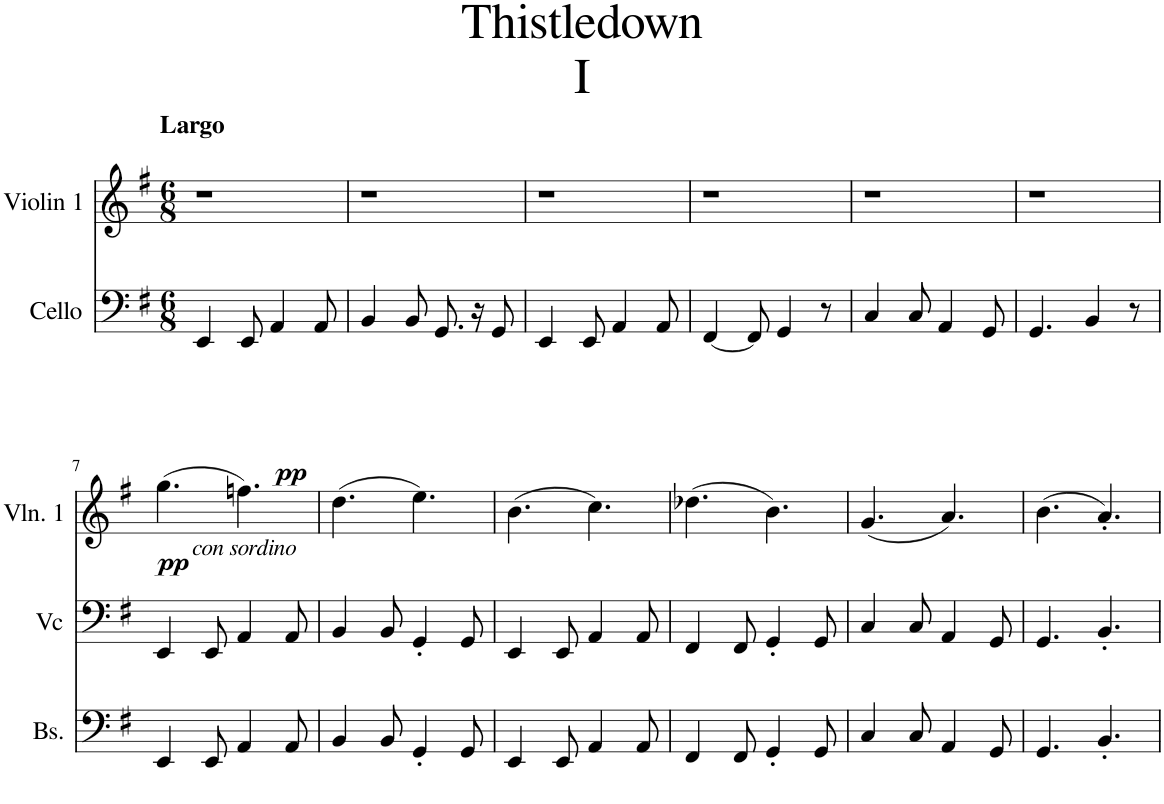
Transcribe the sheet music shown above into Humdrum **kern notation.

**kern	**dynam	**kern	**dynam	**kern	**dynam
*part3	*part3	*part2	*part2	*part1	*part1
*staff3	*staff3	*staff2	*staff2	*staff1	*staff1
*I"Bass	*	*I"Cello	*	*I"Violin 1	*
*I'Bs.	*	*	*	*I'Vln. 1	*
*stria5	*	*	*	*	*
*clefF4	*	*clefF4	*	*clefG2	*
*k[f#]	*	*k[f#]	*	*k[f#]	*
*M6/8	*	*M6/8	*	*M6/8	*
=1	=1	=1	=1	=1	=1
!	!	!	!	!LO:TX:a:B:t=Largo	!
!	!	!	!LO:DY:b	!	!
2.r	.	4EE/	pp	2.r	.
.	.	8EE/	.	.	.
.	.	4AA/	.	.	.
.	.	8AA/	.	.	.
=2	=2	=2	=2	=2	=2
2.r	.	4BB/	.	2.r	.
.	.	8BB/	.	.	.
.	.	8.GG/	.	.	.
.	.	16r	.	.	.
.	.	8GG/	.	.	.
=3	=3	=3	=3	=3	=3
2.r	.	4EE/	.	2.r	.
.	.	8EE/	.	.	.
.	.	4AA/	.	.	.
.	.	8AA/	.	.	.
=4	=4	=4	=4	=4	=4
2.r	.	[4FF#/	.	2.r	.
.	.	8FF#/]	.	.	.
.	.	4GG/	.	.	.
.	.	8r	.	.	.
=5	=5	=5	=5	=5	=5
2.r	.	4C/	.	2.r	.
.	.	8C/	.	.	.
.	.	4AA/	.	.	.
.	.	8GG/	.	.	.
=6	=6	=6	=6	=6	=6
2.r	.	4.GG/	.	2.r	.
.	.	4BB/	.	.	.
.	.	8r	.	.	.
!!LO:LB:g=z
=7	=7	=7	=7	=7	=7
!	!	!	!	!LO:TX:b:i:t=con sordino	!
!	!LO:DY:b	!	!	!	!LO:DY:b
4EE/	pp	4EE/	.	(4.gg\	pp
8EE/	.	8EE/	.	.	.
4AA/	.	4AA/	.	4.ffn\)	.
8AA/	.	8AA/	.	.	.
=8	=8	=8	=8	=8	=8
4BB/	.	4BB/	.	(4.dd\	.
8BB/	.	8BB/	.	.	.
4GG'/	.	4GG'/	.	4.ee\)	.
8GG/	.	8GG/	.	.	.
=9	=9	=9	=9	=9	=9
4EE/	.	4EE/	.	(4.b\	.
8EE/	.	8EE/	.	.	.
4AA/	.	4AA/	.	4.cc\)	.
8AA/	.	8AA/	.	.	.
=10	=10	=10	=10	=10	=10
4FF#/	.	4FF#/	.	(4.dd-X\	.
8FF#/	.	8FF#/	.	.	.
4GG'/	.	4GG'/	.	4.b\)	.
8GG/	.	8GG/	.	.	.
=11	=11	=11	=11	=11	=11
4C/	.	4C/	.	(4.g/	.
8C/	.	8C/	.	.	.
4AA/	.	4AA/	.	4.a/)	.
8GG/	.	8GG/	.	.	.
=12	=12	=12	=12	=12	=12
4.GG/	.	4.GG/	.	(4.b\	.
4.BB'/	.	4.BB'/	.	4.a'/)	.
=	=	=	=	=	=
*-	*-	*-	*-	*-	*-
